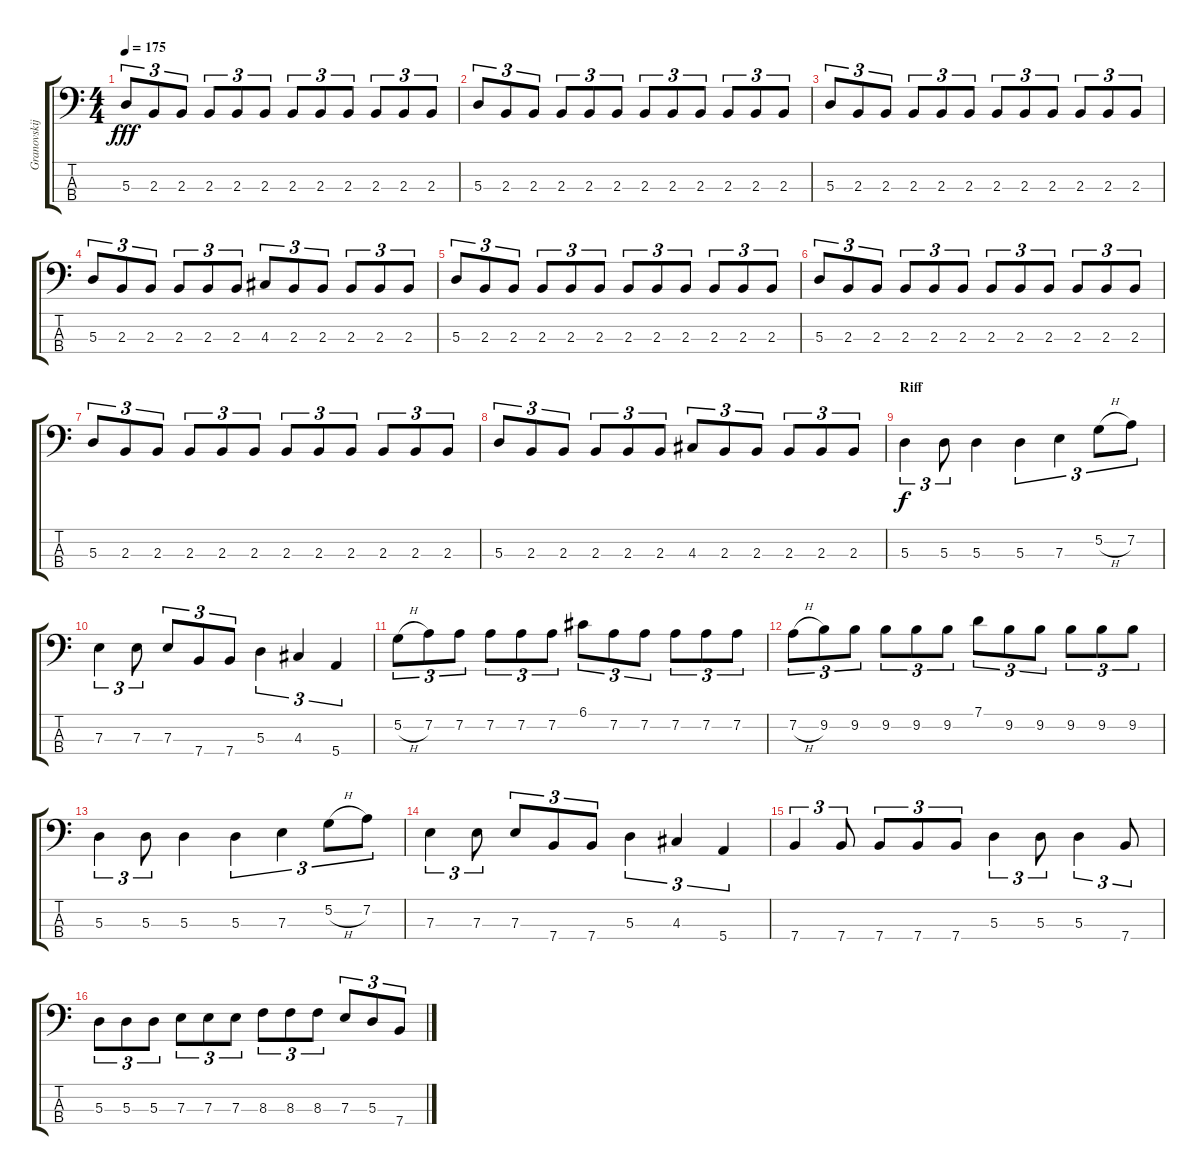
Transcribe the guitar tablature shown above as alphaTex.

\track ("Granovskij" "Granovskij") {instrument electricbassfinger}
\staff {score tabs}
\tuning (G2 D2 A1 E1) {hide}
\ts (4 4)
\tempo 175
\clef f4
\ks c
5.3.8{tu (3 2) dy fff} 2.3.8{tu (3 2)} 2.3.8{tu (3 2)} 2.3.8{tu (3 2)} 2.3.8{tu (3 2)} 2.3.8{tu (3 2)} 2.3.8{tu (3 2)} 2.3.8{tu (3 2)} 2.3.8{tu (3 2)} 2.3.8{tu (3 2)} 2.3.8{tu (3 2)} 2.3.8{tu (3 2)} |
5.3.8{tu (3 2)} 2.3.8{tu (3 2)} 2.3.8{tu (3 2)} 2.3.8{tu (3 2)} 2.3.8{tu (3 2)} 2.3.8{tu (3 2)} 2.3.8{tu (3 2)} 2.3.8{tu (3 2)} 2.3.8{tu (3 2)} 2.3.8{tu (3 2)} 2.3.8{tu (3 2)} 2.3.8{tu (3 2)} |
5.3.8{tu (3 2)} 2.3.8{tu (3 2)} 2.3.8{tu (3 2)} 2.3.8{tu (3 2)} 2.3.8{tu (3 2)} 2.3.8{tu (3 2)} 2.3.8{tu (3 2)} 2.3.8{tu (3 2)} 2.3.8{tu (3 2)} 2.3.8{tu (3 2)} 2.3.8{tu (3 2)} 2.3.8{tu (3 2)} |
5.3.8{tu (3 2)} 2.3.8{tu (3 2)} 2.3.8{tu (3 2)} 2.3.8{tu (3 2)} 2.3.8{tu (3 2)} 2.3.8{tu (3 2)} 4.3.8{tu (3 2)} 2.3.8{tu (3 2)} 2.3.8{tu (3 2)} 2.3.8{tu (3 2)} 2.3.8{tu (3 2)} 2.3.8{tu (3 2)} |
5.3.8{tu (3 2)} 2.3.8{tu (3 2)} 2.3.8{tu (3 2)} 2.3.8{tu (3 2)} 2.3.8{tu (3 2)} 2.3.8{tu (3 2)} 2.3.8{tu (3 2)} 2.3.8{tu (3 2)} 2.3.8{tu (3 2)} 2.3.8{tu (3 2)} 2.3.8{tu (3 2)} 2.3.8{tu (3 2)} |
5.3.8{tu (3 2)} 2.3.8{tu (3 2)} 2.3.8{tu (3 2)} 2.3.8{tu (3 2)} 2.3.8{tu (3 2)} 2.3.8{tu (3 2)} 2.3.8{tu (3 2)} 2.3.8{tu (3 2)} 2.3.8{tu (3 2)} 2.3.8{tu (3 2)} 2.3.8{tu (3 2)} 2.3.8{tu (3 2)} |
5.3.8{tu (3 2)} 2.3.8{tu (3 2)} 2.3.8{tu (3 2)} 2.3.8{tu (3 2)} 2.3.8{tu (3 2)} 2.3.8{tu (3 2)} 2.3.8{tu (3 2)} 2.3.8{tu (3 2)} 2.3.8{tu (3 2)} 2.3.8{tu (3 2)} 2.3.8{tu (3 2)} 2.3.8{tu (3 2)} |
5.3.8{tu (3 2)} 2.3.8{tu (3 2)} 2.3.8{tu (3 2)} 2.3.8{tu (3 2)} 2.3.8{tu (3 2)} 2.3.8{tu (3 2)} 4.3.8{tu (3 2)} 2.3.8{tu (3 2)} 2.3.8{tu (3 2)} 2.3.8{tu (3 2)} 2.3.8{tu (3 2)} 2.3.8{tu (3 2)} |
\section ("" "Riff")
5.3.4{tu (3 2) dy f} 5.3.8{tu (3 2)} 5.3.4 5.3.4{tu (3 2)} 7.3.4{tu (3 2)} 5.2{h}.8{tu (3 2)} 7.2.8{tu (3 2)} |
7.3.4{tu (3 2)} 7.3.8{tu (3 2)} 7.3.8{tu (3 2)} 7.4.8{tu (3 2)} 7.4.8{tu (3 2)} 5.3.4{tu (3 2)} 4.3.4{tu (3 2)} 5.4.4{tu (3 2)} |
5.2{h}.8{tu (3 2)} 7.2.8{tu (3 2)} 7.2.8{tu (3 2)} 7.2.8{tu (3 2)} 7.2.8{tu (3 2)} 7.2.8{tu (3 2)} 6.1.8{tu (3 2)} 7.2.8{tu (3 2)} 7.2.8{tu (3 2)} 7.2.8{tu (3 2)} 7.2.8{tu (3 2)} 7.2.8{tu (3 2)} |
7.2{h}.8{tu (3 2)} 9.2.8{tu (3 2)} 9.2.8{tu (3 2)} 9.2.8{tu (3 2)} 9.2.8{tu (3 2)} 9.2.8{tu (3 2)} 7.1.8{tu (3 2)} 9.2.8{tu (3 2)} 9.2.8{tu (3 2)} 9.2.8{tu (3 2)} 9.2.8{tu (3 2)} 9.2.8{tu (3 2)} |
5.3.4{tu (3 2)} 5.3.8{tu (3 2)} 5.3.4 5.3.4{tu (3 2)} 7.3.4{tu (3 2)} 5.2{h}.8{tu (3 2)} 7.2.8{tu (3 2)} |
7.3.4{tu (3 2)} 7.3.8{tu (3 2)} 7.3.8{tu (3 2)} 7.4.8{tu (3 2)} 7.4.8{tu (3 2)} 5.3.4{tu (3 2)} 4.3.4{tu (3 2)} 5.4.4{tu (3 2)} |
7.4.4{tu (3 2)} 7.4.8{tu (3 2)} 7.4.8{tu (3 2)} 7.4.8{tu (3 2)} 7.4.8{tu (3 2)} 5.3.4{tu (3 2)} 5.3.8{tu (3 2)} 5.3.4{tu (3 2)} 7.4.8{tu (3 2)} |
5.3.8{tu (3 2)} 5.3.8{tu (3 2)} 5.3.8{tu (3 2)} 7.3.8{tu (3 2)} 7.3.8{tu (3 2)} 7.3.8{tu (3 2)} 8.3.8{tu (3 2)} 8.3.8{tu (3 2)} 8.3.8{tu (3 2)} 7.3.8{tu (3 2)} 5.3.8{tu (3 2)} 7.4.8{tu (3 2)}
